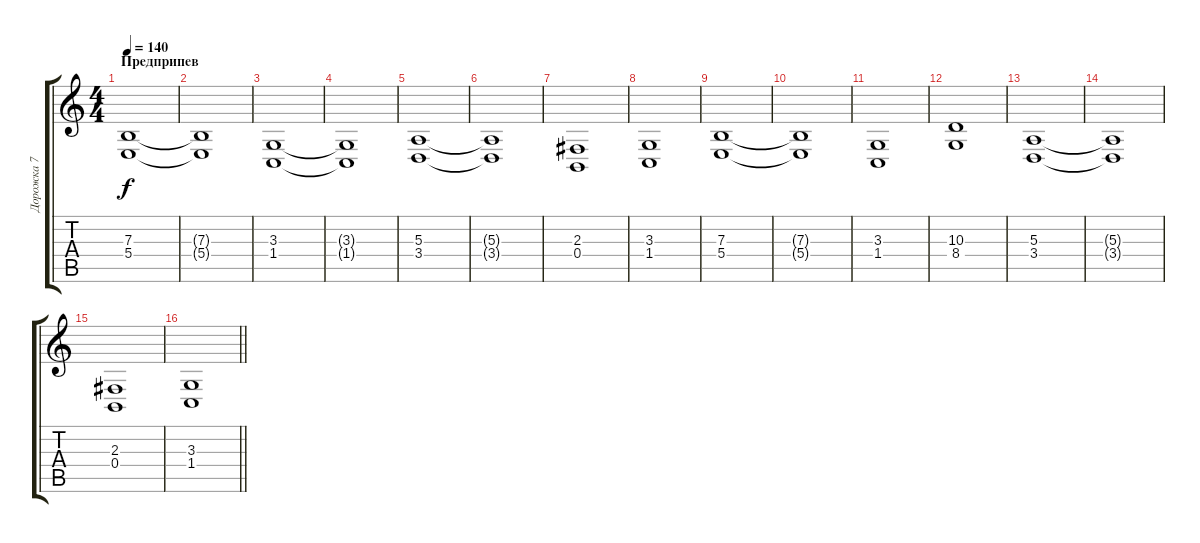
\track ("Дорожка 7" "Дорожка 7") {instrument stringensemble1}
\staff {score tabs}
\tuning (Db4 Ab3 E3 B2 Gb2 B1) {hide}
\ts (4 4)
\section ("" "Предприпев")
\tempo 140
\clef g2
\ks c
(7.3 5.4).1{dy f} |
(7.3{t} 5.4{t}).1 |
(3.3 1.4).1 |
(3.3{t} 1.4{t}).1 |
(5.3 3.4).1 |
(5.3{t} 3.4{t}).1 |
(2.3 0.4).1 |
(3.3 1.4).1 |
(7.3 5.4).1 |
(7.3{t} 5.4{t}).1 |
(3.3 1.4).1 |
(10.3 8.4).1 |
(5.3 3.4).1 |
(5.3{t} 3.4{t}).1 |
(2.3 0.4).1 |
\barLineRight lightlight
(3.3 1.4).1
